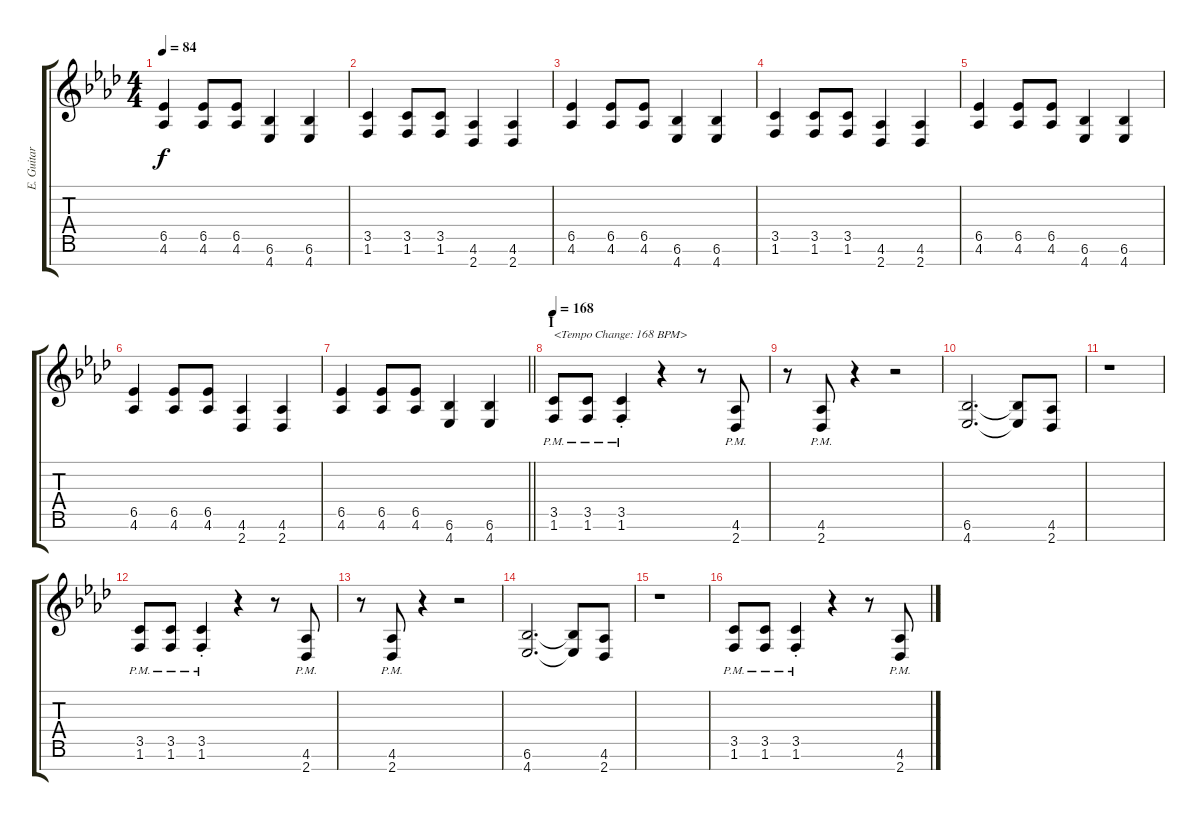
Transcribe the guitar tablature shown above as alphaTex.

\track ("E. Guitar I" "E. Guitar ") {instrument overdrivenguitar}
\staff {score tabs}
\tuning (E4 B3 G3 D3 A2 E2 B1) {hide}
\ts (4 4)
\tempo 84
\clef g2
\ks ab
(6.5 4.6).4{dy f} (6.5 4.6).8 (6.5 4.6).8 (6.6 4.7).4 (6.6 4.7).4 |
(3.5 1.6).4 (3.5 1.6).8 (3.5 1.6).8 (4.6 2.7).4 (4.6 2.7).4 |
(6.5 4.6).4 (6.5 4.6).8 (6.5 4.6).8 (6.6 4.7).4 (6.6 4.7).4 |
(3.5 1.6).4 (3.5 1.6).8 (3.5 1.6).8 (4.6 2.7).4 (4.6 2.7).4 |
(6.5 4.6).4 (6.5 4.6).8 (6.5 4.6).8 (6.6 4.7).4 (6.6 4.7).4 |
(6.5 4.6).4 (6.5 4.6).8 (6.5 4.6).8 (4.6 2.7).4 (4.6 2.7).4 |
\barLineRight lightlight
(6.5 4.6).4 (6.5 4.6).8 (6.5 4.6).8 (6.6 4.7).4 (6.6 4.7).4 |
\section ("" "I")
\tempo 168
(3.5{pm} 1.6{pm}).8{txt "<Tempo Change: 168 BPM>"} (3.5{pm} 1.6{pm}).8 (3.5{pm st} 1.6{pm st}).4 r.4 r.8 (4.6{pm} 2.7{pm}).8 |
r.8 (4.6{pm} 2.7{pm}).8 r.4 r.2 |
(6.6 4.7).2{d} (6.6{t} 4.7{t}).8 (4.6 2.7).8 |
r.1 |
(3.5{pm} 1.6{pm}).8 (3.5{pm} 1.6{pm}).8 (3.5{pm st} 1.6{pm st}).4 r.4 r.8 (4.6{pm} 2.7{pm}).8 |
r.8 (4.6{pm} 2.7{pm}).8 r.4 r.2 |
(6.6 4.7).2{d} (6.6{t} 4.7{t}).8 (4.6 2.7).8 |
r.1 |
(3.5{pm} 1.6{pm}).8 (3.5{pm} 1.6{pm}).8 (3.5{pm st} 1.6{pm st}).4 r.4 r.8 (4.6{pm} 2.7{pm}).8
